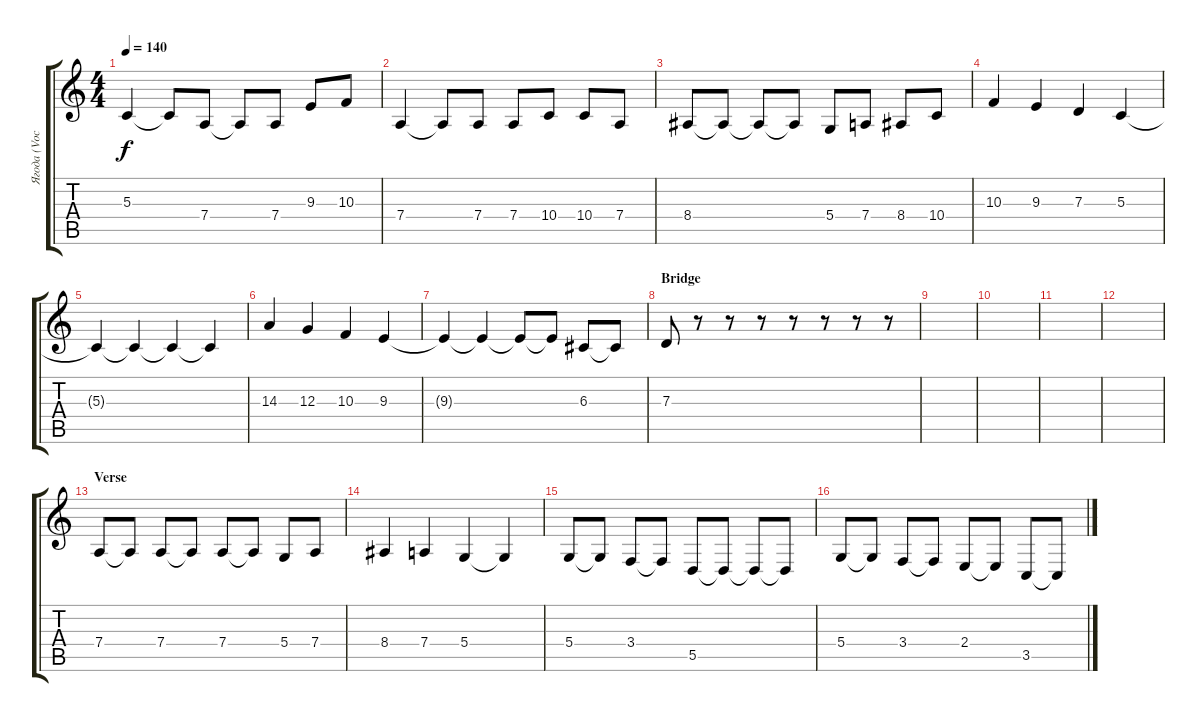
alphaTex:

\track ("Ягода (Vocal 2)" "Ягода (Voc") {instrument lead6voice}
\staff {score tabs}
\tuning (E4 B3 G3 D3 A2 E2) {hide}
\ts (4 4)
\tempo 140
\clef g2
\ks c
5.3{t}.4{dy f} 5.3{t}.8 7.4.8 7.4{t}.8 7.4.8 9.3.8 10.3.8 |
7.4.4 7.4{t}.8 7.4.8 7.4.8 10.4.8 10.4.8 7.4.8 |
8.4.8 8.4{t}.8 8.4{t}.8 8.4{t}.8 5.4.8 7.4.8 8.4.8 10.4.8 |
10.3.4 9.3.4 7.3.4 5.3.4 |
5.3{t}.4 5.3{t}.4 5.3{t}.4 5.3{t}.4 |
14.3.4 12.3.4 10.3.4 9.3.4 |
9.3{t}.4 9.3{t}.4 9.3{t}.8 9.3{t}.8 6.3.8 6.3{t}.8 |
\section ("" "Bridge")
7.3.8 r.8 r.8 r.8 r.8 r.8 r.8 r.8 |
|
|
|
|
\section ("" "Verse")
7.4.8 7.4{t}.8 7.4.8 7.4{t}.8 7.4.8 7.4{t}.8 5.4.8 7.4.8 |
8.4.4 7.4.4 5.4.4 5.4{t}.4 |
5.4.8 5.4{t}.8 3.4.8 3.4{t}.8 5.5.8 5.5{t}.8 5.5{t}.8 5.5{t}.8 |
5.4.8 5.4{t}.8 3.4.8 3.4{t}.8 2.4.8 2.4{t}.8 3.5.8 3.5{t}.8
